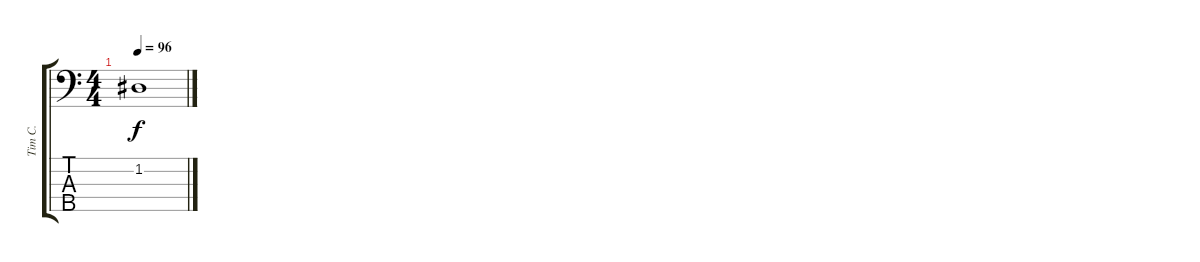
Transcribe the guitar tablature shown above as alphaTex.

\track ("Tim C." "Tim C.") {instrument electricbassfinger}
\staff {score tabs}
\tuning (G2 D2 A1 E1 B0) {hide}
\ts (4 4)
\tempo 96
\clef f4
\ks c
1.2.1{dy f}
